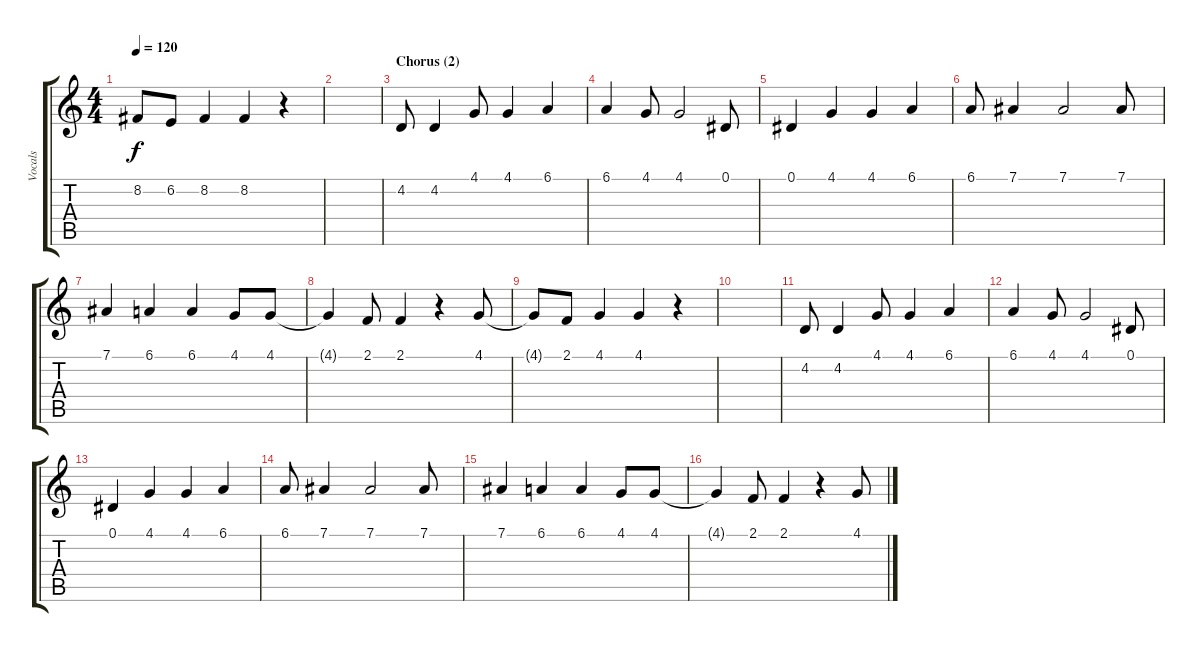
\track ("Vocals" "Vocals") {instrument altosax}
\staff {score tabs}
\tuning (Eb4 Bb3 Gb3 Db3 Ab2 Eb2) {hide}
\ts (4 4)
\tempo 120
\clef g2
\ks c
8.2{t}.8{dy f} 6.2.8 8.2.4 8.2.4 r.4 |
|
\section ("" "Chorus (2)")
4.2.8 4.2.4 4.1.8 4.1.4 6.1.4 |
6.1.4 4.1.8 4.1.2 0.1.8 |
0.1.4 4.1.4 4.1.4 6.1.4 |
6.1.8 7.1.4 7.1.2 7.1.8 |
7.1.4 6.1.4 6.1.4 4.1.8 4.1.8 |
4.1{t}.4 2.1.8 2.1.4 r.4 4.1.8 |
4.1{t}.8 2.1.8 4.1.4 4.1.4 r.4 |
|
4.2.8 4.2.4 4.1.8 4.1.4 6.1.4 |
6.1.4 4.1.8 4.1.2 0.1.8 |
0.1.4 4.1.4 4.1.4 6.1.4 |
6.1.8 7.1.4 7.1.2 7.1.8 |
7.1.4 6.1.4 6.1.4 4.1.8 4.1.8 |
4.1{t}.4 2.1.8 2.1.4 r.4 4.1.8
